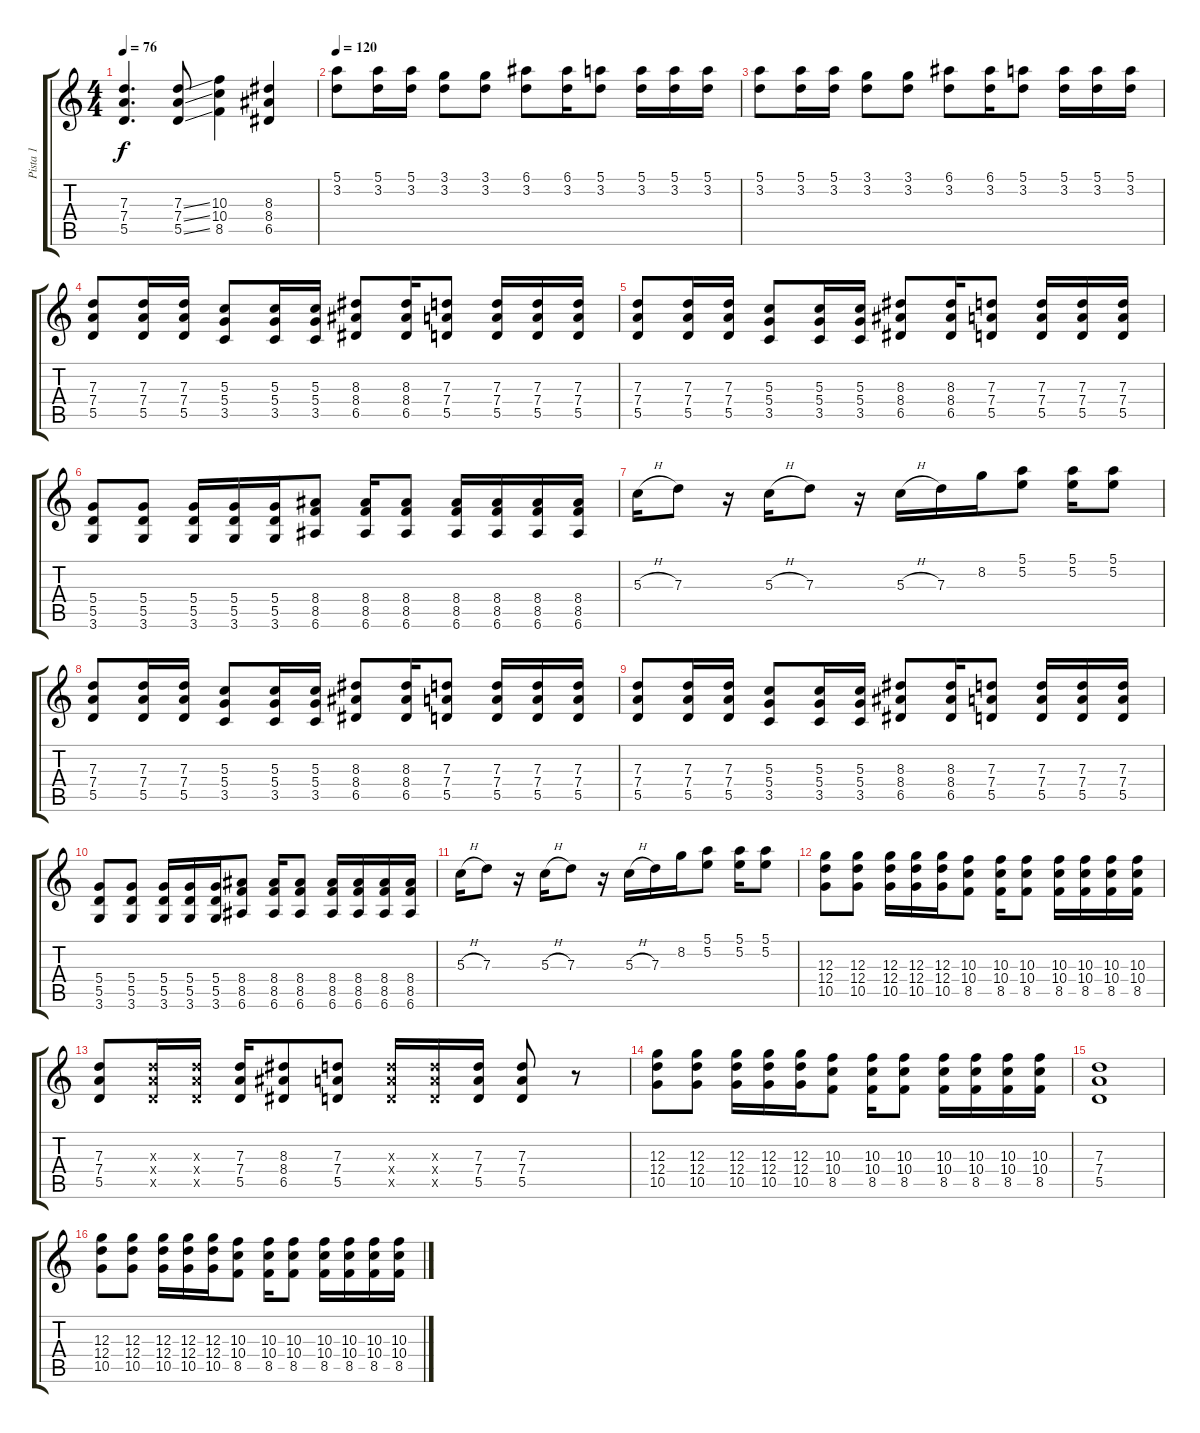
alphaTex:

\track ("Pista 1" "Pista 1") {instrument distortionguitar}
\staff {score tabs}
\tuning (E4 B3 G3 D3 A2 E2) {hide}
\ts (4 4)
\tempo 76
\clef g2
\ks c
(7.3 7.4 5.5).4{d dy f} (7.3{ss} 7.4{ss} 5.5{ss}).8 (10.3 10.4 8.5).4 (8.3 8.4 6.5).4 |
\tempo 120
(5.1 3.2).8 (5.1 3.2).16 (5.1 3.2).16 (3.1 3.2).8 (3.1 3.2).8 (6.1 3.2).8 (6.1 3.2).16 (5.1 3.2).8 (5.1 3.2).16 (5.1 3.2).16 (5.1 3.2).16 |
(5.1 3.2).8 (5.1 3.2).16 (5.1 3.2).16 (3.1 3.2).8 (3.1 3.2).8 (6.1 3.2).8 (6.1 3.2).16 (5.1 3.2).8 (5.1 3.2).16 (5.1 3.2).16 (5.1 3.2).16 |
(7.3 7.4 5.5).8 (7.3 7.4 5.5).16 (7.3 7.4 5.5).16 (5.3 5.4 3.5).8 (5.3 5.4 3.5).16 (5.3 5.4 3.5).16 (8.3 8.4 6.5).8 (8.3 8.4 6.5).16 (7.3 7.4 5.5).8 (7.3 7.4 5.5).16 (7.3 7.4 5.5).16 (7.3 7.4 5.5).16 |
(7.3 7.4 5.5).8 (7.3 7.4 5.5).16 (7.3 7.4 5.5).16 (5.3 5.4 3.5).8 (5.3 5.4 3.5).16 (5.3 5.4 3.5).16 (8.3 8.4 6.5).8 (8.3 8.4 6.5).16 (7.3 7.4 5.5).8 (7.3 7.4 5.5).16 (7.3 7.4 5.5).16 (7.3 7.4 5.5).16 |
(5.4 5.5 3.6).8 (5.4 5.5 3.6).8 (5.4 5.5 3.6).16 (5.4 5.5 3.6).16 (5.4 5.5 3.6).16 (8.4 8.5 6.6).8 (8.4 8.5 6.6).16 (8.4 8.5 6.6).8 (8.4 8.5 6.6).16 (8.4 8.5 6.6).16 (8.4 8.5 6.6).16 (8.4 8.5 6.6).16 |
5.3{h}.16 7.3.8 r.16 5.3{h}.16 7.3.8 r.16 5.3{h}.16 7.3.16 8.2.16 (5.1 5.2).8 (5.1 5.2).16 (5.1 5.2).8 |
(7.3 7.4 5.5).8 (7.3 7.4 5.5).16 (7.3 7.4 5.5).16 (5.3 5.4 3.5).8 (5.3 5.4 3.5).16 (5.3 5.4 3.5).16 (8.3 8.4 6.5).8 (8.3 8.4 6.5).16 (7.3 7.4 5.5).8 (7.3 7.4 5.5).16 (7.3 7.4 5.5).16 (7.3 7.4 5.5).16 |
(7.3 7.4 5.5).8 (7.3 7.4 5.5).16 (7.3 7.4 5.5).16 (5.3 5.4 3.5).8 (5.3 5.4 3.5).16 (5.3 5.4 3.5).16 (8.3 8.4 6.5).8 (8.3 8.4 6.5).16 (7.3 7.4 5.5).8 (7.3 7.4 5.5).16 (7.3 7.4 5.5).16 (7.3 7.4 5.5).16 |
(5.4 5.5 3.6).8 (5.4 5.5 3.6).8 (5.4 5.5 3.6).16 (5.4 5.5 3.6).16 (5.4 5.5 3.6).16 (8.4 8.5 6.6).8 (8.4 8.5 6.6).16 (8.4 8.5 6.6).8 (8.4 8.5 6.6).16 (8.4 8.5 6.6).16 (8.4 8.5 6.6).16 (8.4 8.5 6.6).16 |
5.3{h}.16 7.3.8 r.16 5.3{h}.16 7.3.8 r.16 5.3{h}.16 7.3.16 8.2.16 (5.1 5.2).8 (5.1 5.2).16 (5.1 5.2).8 |
(12.3 12.4 10.5).8 (12.3 12.4 10.5).8 (12.3 12.4 10.5).16 (12.3 12.4 10.5).16 (12.3 12.4 10.5).16 (10.3 10.4 8.5).8 (10.3 10.4 8.5).16 (10.3 10.4 8.5).8 (10.3 10.4 8.5).16 (10.3 10.4 8.5).16 (10.3 10.4 8.5).16 (10.3 10.4 8.5).16 |
(7.3 7.4 5.5).8 (7.3{x} 7.4{x} 5.5{x}).16 (7.3{x} 7.4{x} 5.5{x}).16 (7.3 7.4 5.5).16 (8.3 8.4 6.5).8 (7.3 7.4 5.5).8 (7.3{x} 7.4{x} 5.5{x}).16 (7.3{x} 7.4{x} 5.5{x}).16 (7.3 7.4 5.5).16 (7.3 7.4 5.5).8 r.8 |
(12.3 12.4 10.5).8 (12.3 12.4 10.5).8 (12.3 12.4 10.5).16 (12.3 12.4 10.5).16 (12.3 12.4 10.5).16 (10.3 10.4 8.5).8 (10.3 10.4 8.5).16 (10.3 10.4 8.5).8 (10.3 10.4 8.5).16 (10.3 10.4 8.5).16 (10.3 10.4 8.5).16 (10.3 10.4 8.5).16 |
(7.3 7.4 5.5).1 |
(12.3 12.4 10.5).8 (12.3 12.4 10.5).8 (12.3 12.4 10.5).16 (12.3 12.4 10.5).16 (12.3 12.4 10.5).16 (10.3 10.4 8.5).8 (10.3 10.4 8.5).16 (10.3 10.4 8.5).8 (10.3 10.4 8.5).16 (10.3 10.4 8.5).16 (10.3 10.4 8.5).16 (10.3 10.4 8.5).16
